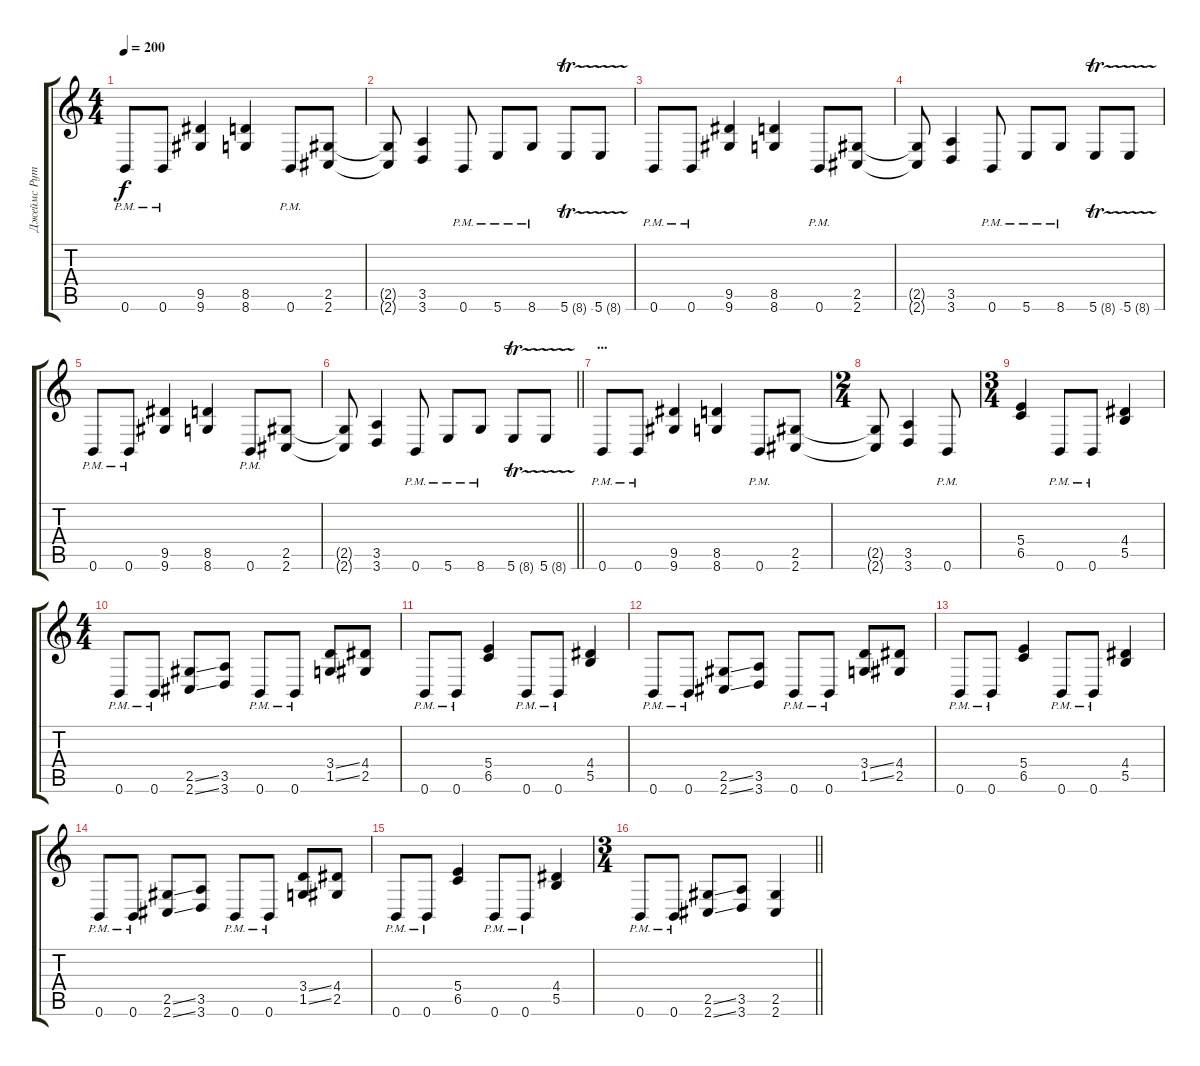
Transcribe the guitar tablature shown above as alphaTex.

\track ("Джеймс Рут" "Джеймс Рут") {instrument distortionguitar}
\staff {score tabs}
\tuning (Db4 Ab3 E3 B2 Gb2 B1) {hide}
\ts (4 4)
\tempo 200
\clef g2
\ks c
0.6{pm}.8{dy f} 0.6{pm}.8 (9.5 9.6).4 (8.5 8.6).4 0.6{pm}.8 (2.5 2.6).8 |
(2.5{t} 2.6{t}).8 (3.5 3.6).4 0.6{pm}.8 5.6{pm}.8 8.6{pm}.8 5.6{tr (8 32)}.8 5.6{tr (8 32)}.8 |
0.6{pm}.8 0.6{pm}.8 (9.5 9.6).4 (8.5 8.6).4 0.6{pm}.8 (2.5 2.6).8 |
(2.5{t} 2.6{t}).8 (3.5 3.6).4 0.6{pm}.8 5.6{pm}.8 8.6{pm}.8 5.6{tr (8 32)}.8 5.6{tr (8 32)}.8 |
0.6{pm}.8 0.6{pm}.8 (9.5 9.6).4 (8.5 8.6).4 0.6{pm}.8 (2.5 2.6).8 |
\barLineRight lightlight
(2.5{t} 2.6{t}).8 (3.5 3.6).4 0.6{pm}.8 5.6{pm}.8 8.6{pm}.8 5.6{tr (8 32)}.8 5.6{tr (8 32)}.8 |
\section ("" "...")
0.6{pm}.8 0.6{pm}.8 (9.5 9.6).4 (8.5 8.6).4 0.6{pm}.8 (2.5 2.6).8 |
\ts (2 4)
(2.5{t} 2.6{t}).8 (3.5 3.6).4 0.6{pm}.8 |
\ts (3 4)
(5.4 6.5).4 0.6{pm}.8 0.6{pm}.8 (4.4 5.5).4 |
\ts (4 4)
0.6{pm}.8 0.6{pm}.8 (2.5{ss} 2.6{ss}).8 (3.5 3.6).8 0.6{pm}.8 0.6{pm}.8 (3.4{ss} 1.5{ss}).8 (4.4 2.5).8 |
0.6{pm}.8 0.6{pm}.8 (5.4 6.5).4 0.6{pm}.8 0.6{pm}.8 (4.4 5.5).4 |
0.6{pm}.8 0.6{pm}.8 (2.5{ss} 2.6{ss}).8 (3.5 3.6).8 0.6{pm}.8 0.6{pm}.8 (3.4{ss} 1.5{ss}).8 (4.4 2.5).8 |
0.6{pm}.8 0.6{pm}.8 (5.4 6.5).4 0.6{pm}.8 0.6{pm}.8 (4.4 5.5).4 |
0.6{pm}.8 0.6{pm}.8 (2.5{ss} 2.6{ss}).8 (3.5 3.6).8 0.6{pm}.8 0.6{pm}.8 (3.4{ss} 1.5{ss}).8 (4.4 2.5).8 |
0.6{pm}.8 0.6{pm}.8 (5.4 6.5).4 0.6{pm}.8 0.6{pm}.8 (4.4 5.5).4 |
\ts (3 4)
\barLineRight lightlight
0.6{pm}.8 0.6{pm}.8 (2.5{ss} 2.6{ss}).8 (3.5 3.6).8 (2.5 2.6).4
